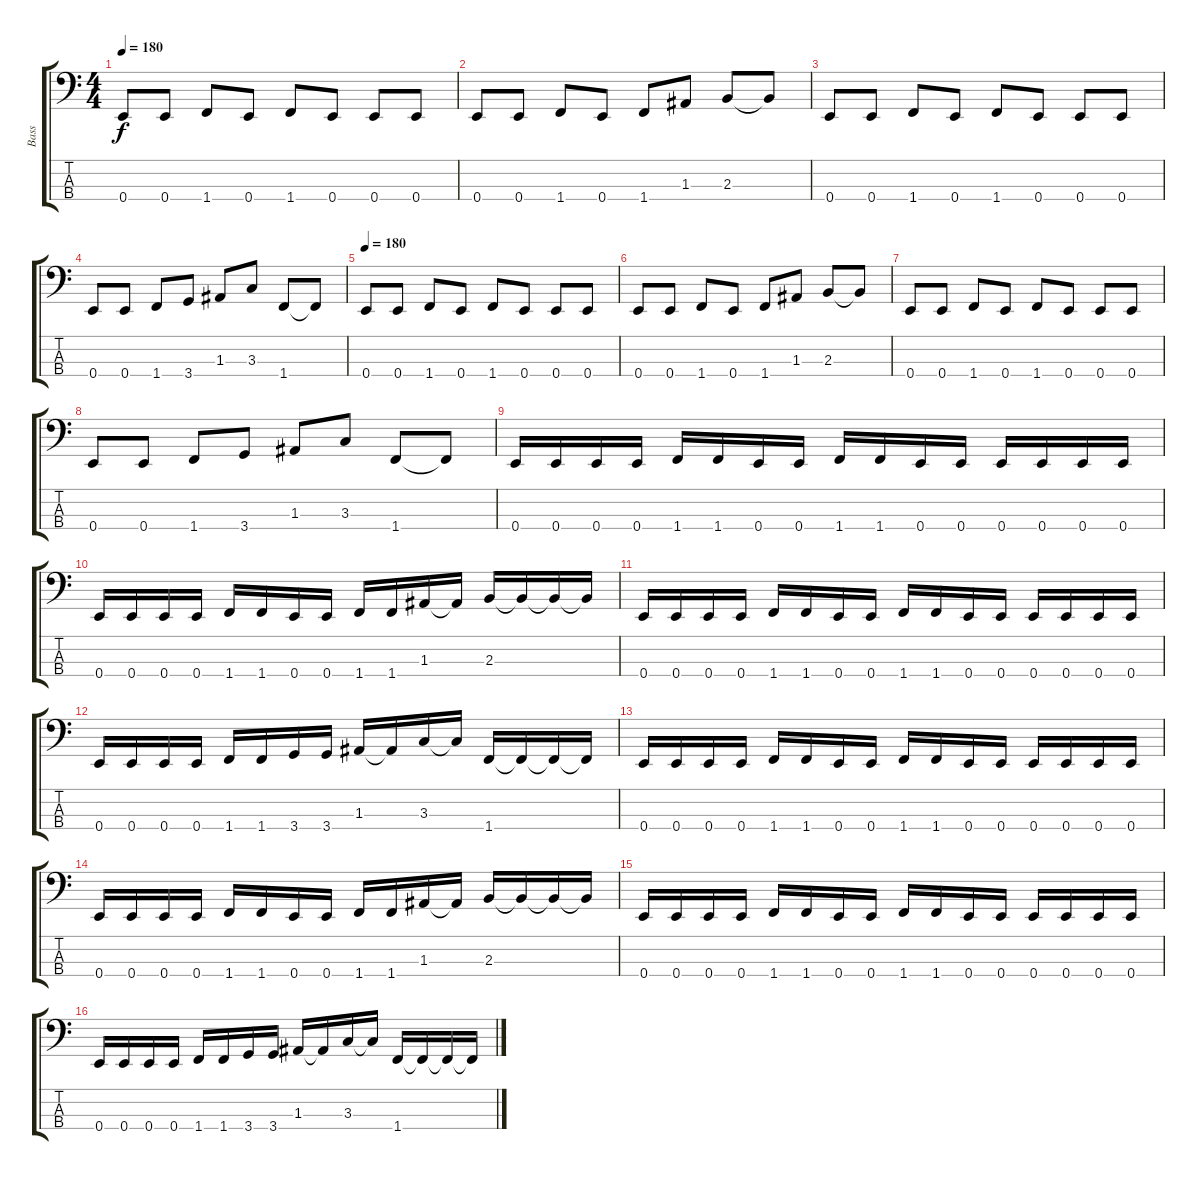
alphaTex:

\track ("Bass" "Bass") {instrument electricbassfinger}
\staff {score tabs}
\tuning (G2 D2 A1 E1) {hide}
\ts (4 4)
\section ("" "")
\tempo 180
\clef f4
\ks c
0.4.8{dy f} 0.4.8 1.4.8 0.4.8 1.4.8 0.4.8 0.4.8 0.4.8 |
0.4.8 0.4.8 1.4.8 0.4.8 1.4.8 1.3.8 2.3.8 2.3{t}.8 |
0.4.8 0.4.8 1.4.8 0.4.8 1.4.8 0.4.8 0.4.8 0.4.8 |
0.4.8 0.4.8 1.4.8 3.4.8 1.3.8 3.3.8 1.4.8 1.4{t}.8 |
\tempo 180
0.4.8 0.4.8 1.4.8 0.4.8 1.4.8 0.4.8 0.4.8 0.4.8 |
0.4.8 0.4.8 1.4.8 0.4.8 1.4.8 1.3.8 2.3.8 2.3{t}.8 |
0.4.8 0.4.8 1.4.8 0.4.8 1.4.8 0.4.8 0.4.8 0.4.8 |
0.4.8 0.4.8 1.4.8 3.4.8 1.3.8 3.3.8 1.4.8 1.4{t}.8 |
0.4.16 0.4.16 0.4.16 0.4.16 1.4.16 1.4.16 0.4.16 0.4.16 1.4.16 1.4.16 0.4.16 0.4.16 0.4.16 0.4.16 0.4.16 0.4.16 |
0.4.16 0.4.16 0.4.16 0.4.16 1.4.16 1.4.16 0.4.16 0.4.16 1.4.16 1.4.16 1.3.16 1.3{t}.16 2.3.16 2.3{t}.16 2.3{t}.16 2.3{t}.16 |
0.4.16 0.4.16 0.4.16 0.4.16 1.4.16 1.4.16 0.4.16 0.4.16 1.4.16 1.4.16 0.4.16 0.4.16 0.4.16 0.4.16 0.4.16 0.4.16 |
0.4.16 0.4.16 0.4.16 0.4.16 1.4.16 1.4.16 3.4.16 3.4.16 1.3.16 1.3{t}.16 3.3.16 3.3{t}.16 1.4.16 1.4{t}.16 1.4{t}.16 1.4{t}.16 |
0.4.16 0.4.16 0.4.16 0.4.16 1.4.16 1.4.16 0.4.16 0.4.16 1.4.16 1.4.16 0.4.16 0.4.16 0.4.16 0.4.16 0.4.16 0.4.16 |
0.4.16 0.4.16 0.4.16 0.4.16 1.4.16 1.4.16 0.4.16 0.4.16 1.4.16 1.4.16 1.3.16 1.3{t}.16 2.3.16 2.3{t}.16 2.3{t}.16 2.3{t}.16 |
0.4.16 0.4.16 0.4.16 0.4.16 1.4.16 1.4.16 0.4.16 0.4.16 1.4.16 1.4.16 0.4.16 0.4.16 0.4.16 0.4.16 0.4.16 0.4.16 |
0.4.16 0.4.16 0.4.16 0.4.16 1.4.16 1.4.16 3.4.16 3.4.16 1.3.16 1.3{t}.16 3.3.16 3.3{t}.16 1.4.16 1.4{t}.16 1.4{t}.16 1.4{t}.16
